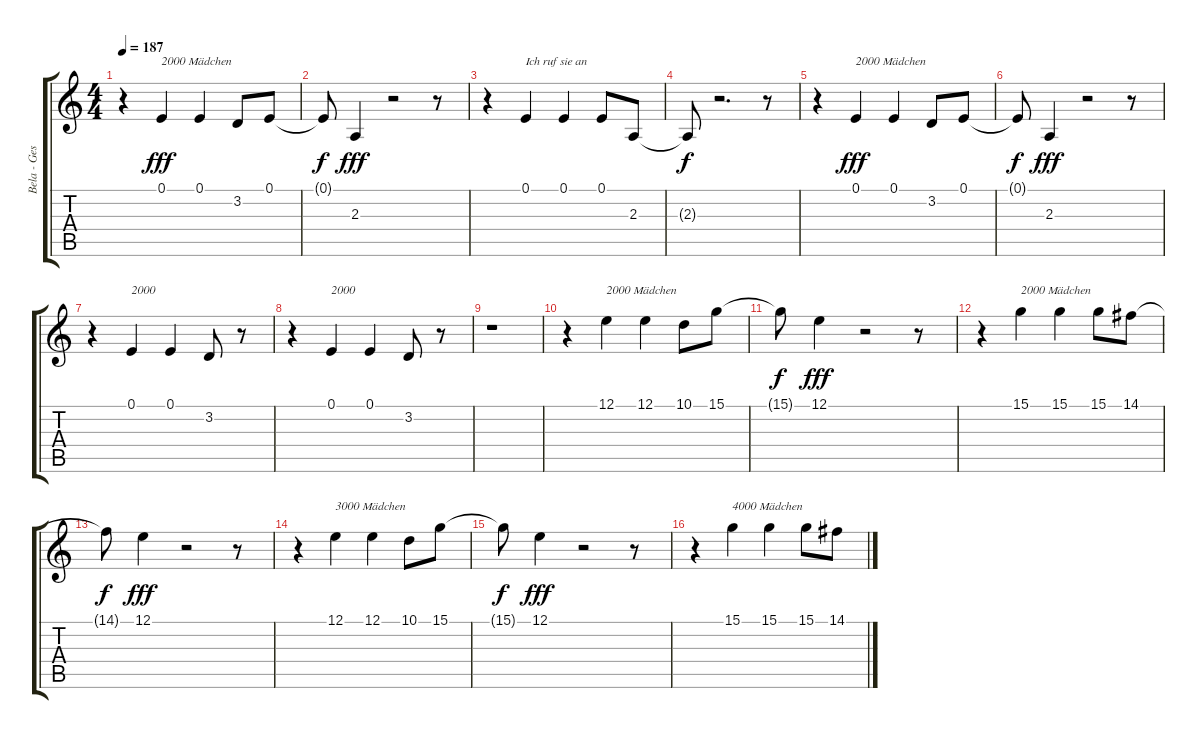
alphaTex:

\track ("Bela - Gesang" "Bela - Ges") {instrument bassoon}
\staff {score tabs}
\tuning (E4 B3 G3 D3 A2 E2) {hide}
\ts (4 4)
\tempo 187
\clef g2
\ks c
r.4{dy fff} 0.1.4{txt "2000 Mädchen"} 0.1.4 3.2.8 0.1.8 |
0.1{t}.8{dy f} 2.3.4{dy fff} r.2 r.8 |
r.4 0.1.4{txt "Ich ruf sie an"} 0.1.4 0.1.8 2.3.8 |
2.3{t}.8{dy f} r.2{d} r.8 |
r.4 0.1.4{txt "2000 Mädchen" dy fff} 0.1.4 3.2.8 0.1.8 |
0.1{t}.8{dy f} 2.3.4{dy fff} r.2 r.8 |
r.4 0.1.4{txt "2000"} 0.1.4 3.2.8 r.8 |
r.4 0.1.4{txt "2000"} 0.1.4 3.2.8 r.8 |
r.1 |
r.4 12.1.4{txt "2000 Mädchen"} 12.1.4 10.1.8 15.1.8 |
15.1{t}.8{dy f} 12.1.4{dy fff} r.2 r.8 |
r.4 15.1.4{txt "2000 Mädchen"} 15.1.4 15.1.8 14.1.8 |
14.1{t}.8{dy f} 12.1.4{dy fff} r.2 r.8 |
r.4 12.1.4{txt "3000 Mädchen"} 12.1.4 10.1.8 15.1.8 |
15.1{t}.8{dy f} 12.1.4{dy fff} r.2 r.8 |
r.4 15.1.4{txt "4000 Mädchen"} 15.1.4 15.1.8 14.1.8
